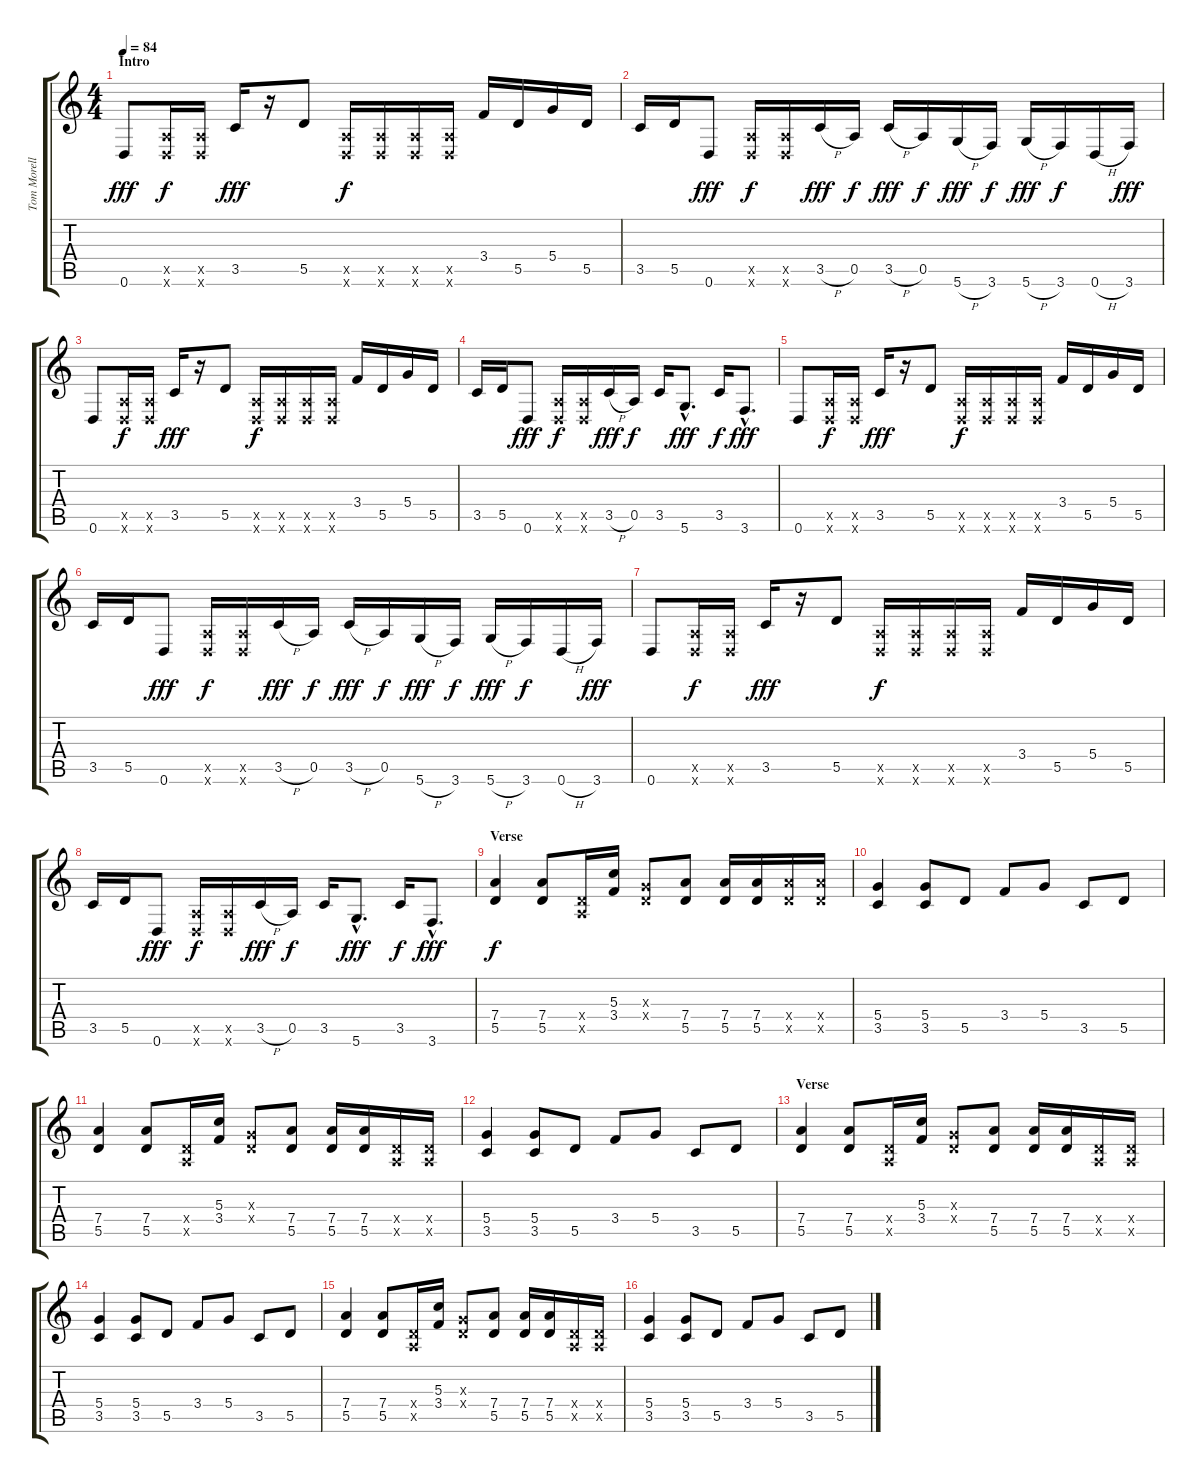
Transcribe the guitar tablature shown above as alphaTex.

\track ("Tom Morello" "Tom Morell") {instrument distortionguitar}
\staff {score tabs}
\tuning (E4 B3 G3 D3 A2 D2) {hide}
\ts (4 4)
\section ("" "Intro")
\tempo 84
\clef g2
\ks c
0.6.8{dy fff instrument distortionguitar} (0.5{x} 0.6{x}).16{dy f} (0.5{x} 0.6{x}).16 3.5.16{dy fff} r.16 5.5.8 (0.5{x} 0.6{x}).16{dy f} (0.5{x} 0.6{x}).16 (0.5{x} 0.6{x}).16 (0.5{x} 0.6{x}).16 3.4.16 5.5.16 5.4.16 5.5.16 |
3.5.16 5.5.16 0.6.8{dy fff} (0.5{x} 0.6{x}).16{dy f} (0.5{x} 0.6{x}).16 3.5{h}.16{dy fff} 0.5.16{dy f} 3.5{h}.16{dy fff} 0.5.16{dy f} 5.6{h}.16{dy fff} 3.6.16{dy f} 5.6{h}.16{dy fff} 3.6.16{dy f} 0.6{h}.16 3.6.16{dy fff} |
0.6.8 (0.5{x} 0.6{x}).16{dy f} (0.5{x} 0.6{x}).16 3.5.16{dy fff} r.16 5.5.8 (0.5{x} 0.6{x}).16{dy f} (0.5{x} 0.6{x}).16 (0.5{x} 0.6{x}).16 (0.5{x} 0.6{x}).16 3.4.16 5.5.16 5.4.16 5.5.16 |
3.5.16 5.5.16 0.6.8{dy fff} (0.5{x} 0.6{x}).16{dy f} (0.5{x} 0.6{x}).16 3.5{h}.16{dy fff} 0.5.16{dy f} 3.5.16 5.6{hac}.8{d dy fff} 3.5.16{dy f} 3.6{hac}.8{d dy fff} |
0.6.8 (0.5{x} 0.6{x}).16{dy f} (0.5{x} 0.6{x}).16 3.5.16{dy fff} r.16 5.5.8 (0.5{x} 0.6{x}).16{dy f} (0.5{x} 0.6{x}).16 (0.5{x} 0.6{x}).16 (0.5{x} 0.6{x}).16 3.4.16 5.5.16 5.4.16 5.5.16 |
3.5.16 5.5.16 0.6.8{dy fff} (0.5{x} 0.6{x}).16{dy f} (0.5{x} 0.6{x}).16 3.5{h}.16{dy fff} 0.5.16{dy f} 3.5{h}.16{dy fff} 0.5.16{dy f} 5.6{h}.16{dy fff} 3.6.16{dy f} 5.6{h}.16{dy fff} 3.6.16{dy f} 0.6{h}.16 3.6.16{dy fff} |
0.6.8 (0.5{x} 0.6{x}).16{dy f} (0.5{x} 0.6{x}).16 3.5.16{dy fff} r.16 5.5.8 (0.5{x} 0.6{x}).16{dy f} (0.5{x} 0.6{x}).16 (0.5{x} 0.6{x}).16 (0.5{x} 0.6{x}).16 3.4.16 5.5.16 5.4.16 5.5.16 |
3.5.16 5.5.16 0.6.8{dy fff} (0.5{x} 0.6{x}).16{dy f} (0.5{x} 0.6{x}).16 3.5{h}.16{dy fff} 0.5.16{dy f} 3.5.16 5.6{hac}.8{d dy fff} 3.5.16{dy f} 3.6{hac}.8{d dy fff} |
\section ("" "Verse")
(7.4 5.5).4{dy f} (7.4 5.5).8 (0.4{x} 0.5{x}).16 (5.3 3.4).16 (0.3{x} 0.4{x}).8 (7.4 5.5).8 (7.4 5.5).16 (7.4 5.5).16 (7.4{x} 5.5{x}).16 (7.4{x} 5.5{x}).16 |
(5.4 3.5).4 (5.4 3.5).8 5.5.8 3.4.8 5.4.8 3.5.8 5.5.8 |
(7.4 5.5).4 (7.4 5.5).8 (0.4{x} 0.5{x}).16 (5.3 3.4).16 (0.3{x} 0.4{x}).8 (7.4 5.5).8 (7.4 5.5).16 (7.4 5.5).16 (0.4{x} 0.5{x}).16 (0.4{x} 0.5{x}).16 |
(5.4 3.5).4 (5.4 3.5).8 5.5.8 3.4.8 5.4.8 3.5.8 5.5.8 |
\section ("" "Verse")
(7.4 5.5).4 (7.4 5.5).8 (0.4{x} 0.5{x}).16 (5.3 3.4).16 (0.3{x} 0.4{x}).8 (7.4 5.5).8 (7.4 5.5).16 (7.4 5.5).16 (0.4{x} 0.5{x}).16 (0.4{x} 0.5{x}).16 |
(5.4 3.5).4 (5.4 3.5).8 5.5.8 3.4.8 5.4.8 3.5.8 5.5.8 |
(7.4 5.5).4 (7.4 5.5).8 (0.4{x} 0.5{x}).16 (5.3 3.4).16 (0.3{x} 0.4{x}).8 (7.4 5.5).8 (7.4 5.5).16 (7.4 5.5).16 (0.4{x} 0.5{x}).16 (0.4{x} 0.5{x}).16 |
(5.4 3.5).4 (5.4 3.5).8 5.5.8 3.4.8 5.4.8 3.5.8 5.5.8
